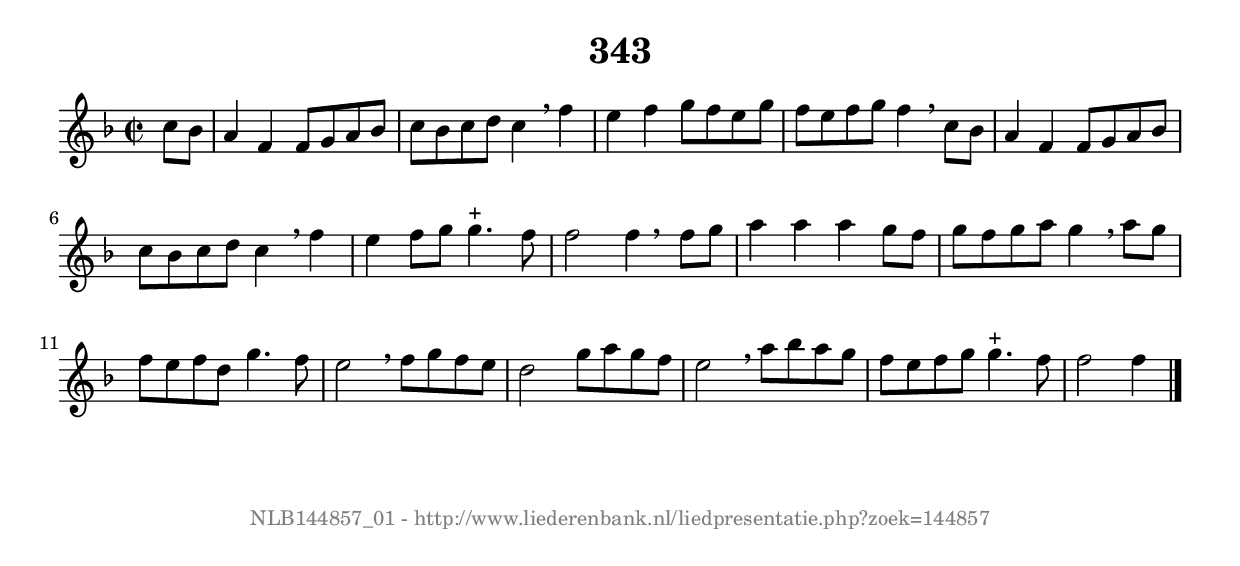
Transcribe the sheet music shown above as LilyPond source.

%
% produced by wce2krn 1.64 (7 June 2014)
%
\version"2.16"
#(append! paper-alist '(("long" . (cons (* 210 mm) (* 2000 mm)))))
#(set-default-paper-size "long")
sb = {\breathe}
mBreak = {\breathe }
bBreak = {\breathe }
x = {\once\override NoteHead #'style = #'cross }
gl=\glissando
itime={\override Staff.TimeSignature #'stencil = ##f }
ficta = {\once\set suggestAccidentals = ##t}
fine = {\once\override Score.RehearsalMark #'self-alignment-X = #1 \mark \markup {\italic{Fine}}}
dc = {\once\override Score.RehearsalMark #'self-alignment-X = #1 \mark \markup {\italic{D.C.}}}
dcf = {\once\override Score.RehearsalMark #'self-alignment-X = #1 \mark \markup {\italic{D.C. al Fine}}}
dcc = {\once\override Score.RehearsalMark #'self-alignment-X = #1 \mark \markup {\italic{D.C. al Coda}}}
ds = {\once\override Score.RehearsalMark #'self-alignment-X = #1 \mark \markup {\italic{D.S.}}}
dsf = {\once\override Score.RehearsalMark #'self-alignment-X = #1 \mark \markup {\italic{D.S. al Fine}}}
dsc = {\once\override Score.RehearsalMark #'self-alignment-X = #1 \mark \markup {\italic{D.S. al Coda}}}
pv = {\set Score.repeatCommands = #'((volta "1"))}
sv = {\set Score.repeatCommands = #'((volta "2"))}
tv = {\set Score.repeatCommands = #'((volta "3"))}
qv = {\set Score.repeatCommands = #'((volta "4"))}
xv = {\set Score.repeatCommands = #'((volta #f))}
\header{ tagline = ""
title = "343"
}
\score {{
\key f \major
\relative g'
{
\set melismaBusyProperties = #'()
\partial 32*8
\time 2/2
\tempo 4=120
\override Score.MetronomeMark #'transparent = ##t
\override Score.RehearsalMark #'break-visibility = #(vector #t #t #f)
c8 bes a4 f f8 g a bes c bes c d c4 \mBreak
f4 e f g8 f e g f e f g f4 \mBreak
c8 bes a4 f f8 g a bes c bes c d c4 \mBreak
f4 e f8 g g4.^"+" f8 f2 f4 \bar ":|:" \bBreak
f8 g a4 a a g8 f g f g a g4 \mBreak
a8 g f e f d g4. f8 e2 \mBreak
f8 g f e d2 g8 a g f e2 \mBreak
a8 bes a g f e f g g4.^"+" f8 f2 f4 \bar "|."
 }}
 \midi { }
 \layout {
            indent = 0.0\cm
}
}
\markup { \vspace #0 } \markup { \with-color #grey \fill-line { \center-column { \smaller "NLB144857_01 - http://www.liederenbank.nl/liedpresentatie.php?zoek=144857" } } }
